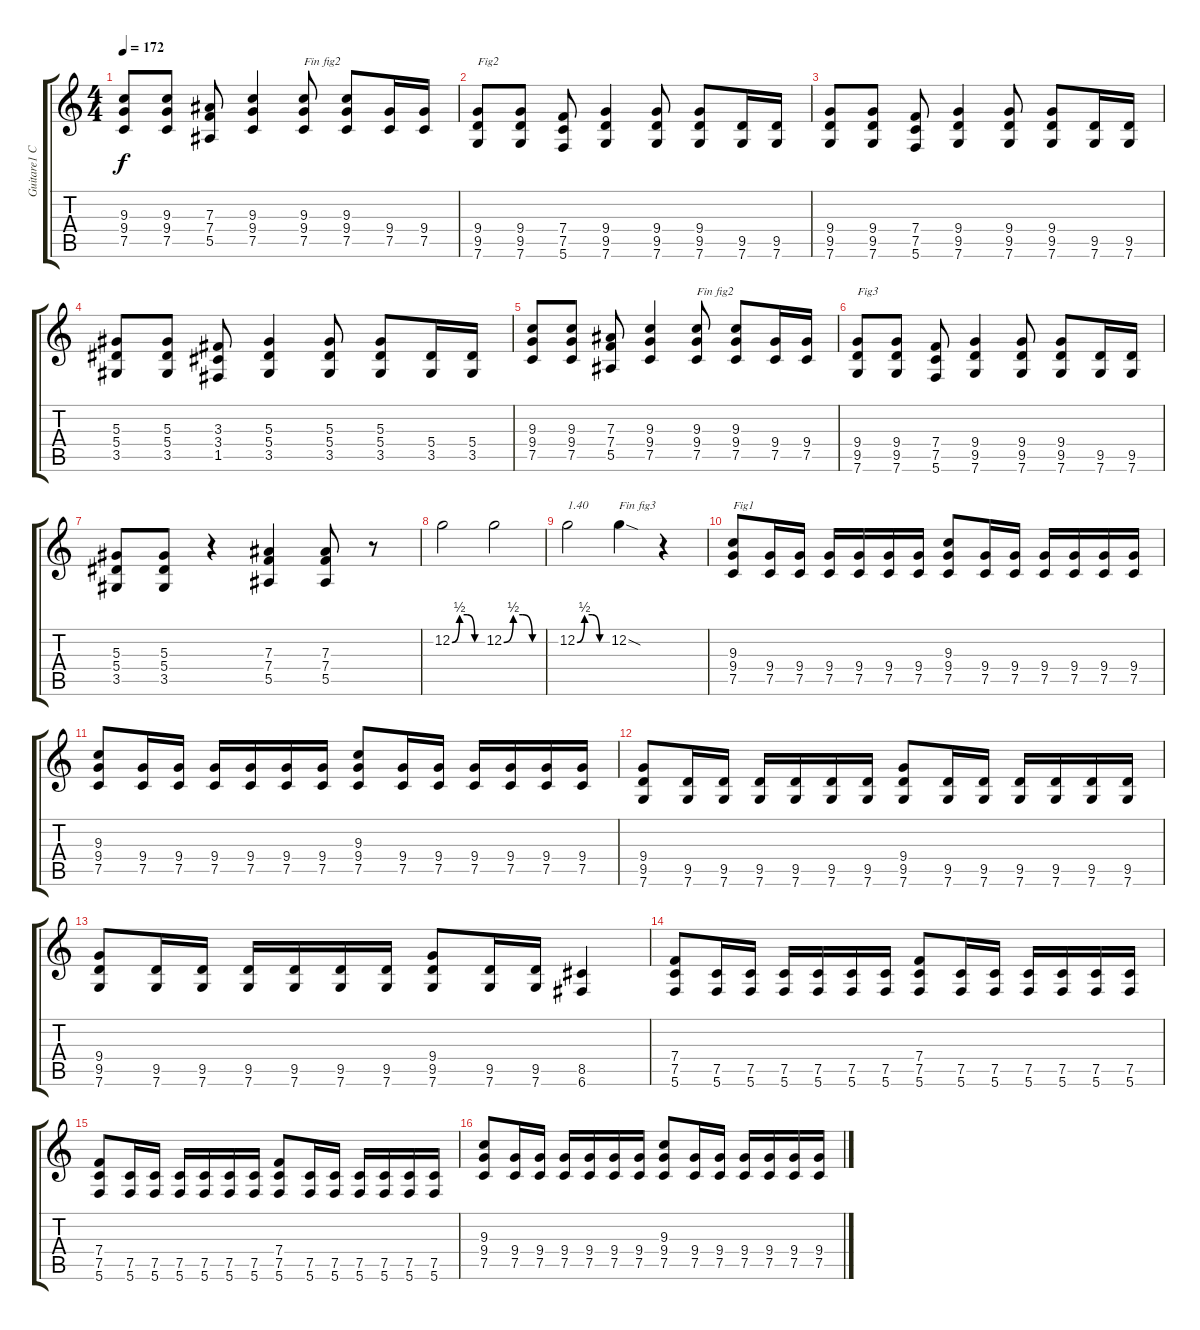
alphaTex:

\track ("Guitare1 C" "Guitare1 C") {instrument distortionguitar}
\staff {score tabs}
\tuning (C4 G3 Eb3 Bb2 F2 C2) {hide}
\ts (4 4)
\tempo 172
\clef g2
\ks c
(9.3 9.4 7.5).8{dy f} (9.3 9.4 7.5).8 (7.3 7.4 5.5).8 (9.3 9.4 7.5).4 (9.3 9.4 7.5).8{txt "Fin fig2"} (9.3 9.4 7.5).8 (9.4 7.5).16 (9.4 7.5).16 |
(9.4 9.5 7.6).8{txt "Fig2"} (9.4 9.5 7.6).8 (7.4 7.5 5.6).8 (9.4 9.5 7.6).4 (9.4 9.5 7.6).8 (9.4 9.5 7.6).8 (9.5 7.6).16 (9.5 7.6).16 |
(9.4 9.5 7.6).8 (9.4 9.5 7.6).8 (7.4 7.5 5.6).8 (9.4 9.5 7.6).4 (9.4 9.5 7.6).8 (9.4 9.5 7.6).8 (9.5 7.6).16 (9.5 7.6).16 |
(5.3 5.4 3.5).8 (5.3 5.4 3.5).8 (3.3 3.4 1.5).8 (5.3 5.4 3.5).4 (5.3 5.4 3.5).8 (5.3 5.4 3.5).8 (5.4 3.5).16 (5.4 3.5).16 |
(9.3 9.4 7.5).8 (9.3 9.4 7.5).8 (7.3 7.4 5.5).8 (9.3 9.4 7.5).4 (9.3 9.4 7.5).8{txt "Fin fig2"} (9.3 9.4 7.5).8 (9.4 7.5).16 (9.4 7.5).16 |
(9.4 9.5 7.6).8{txt "Fig3"} (9.4 9.5 7.6).8 (7.4 7.5 5.6).8 (9.4 9.5 7.6).4 (9.4 9.5 7.6).8 (9.4 9.5 7.6).8 (9.5 7.6).16 (9.5 7.6).16 |
(5.3 5.4 3.5).8 (5.3 5.4 3.5).8 r.4 (7.3 7.4 5.5).4 (7.3 7.4 5.5).8 r.8 |
12.2{be (custom 0 0 15 2 30 2 45 0 60 0)}.2 12.2{be (custom 0 0 15 2 30 2 45 0 60 0)}.2 |
12.2{be (custom 0 0 15 2 30 2 45 0 60 0)}.2{txt "1.40"} 12.2{sod}.4{txt "Fin fig3"} r.4 |
(9.3 9.4 7.5).8{txt "Fig1"} (9.4 7.5).16 (9.4 7.5).16 (9.4 7.5).16 (9.4 7.5).16 (9.4 7.5).16 (9.4 7.5).16 (9.3 9.4 7.5).8 (9.4 7.5).16 (9.4 7.5).16 (9.4 7.5).16 (9.4 7.5).16 (9.4 7.5).16 (9.4 7.5).16 |
(9.3 9.4 7.5).8 (9.4 7.5).16 (9.4 7.5).16 (9.4 7.5).16 (9.4 7.5).16 (9.4 7.5).16 (9.4 7.5).16 (9.3 9.4 7.5).8 (9.4 7.5).16 (9.4 7.5).16 (9.4 7.5).16 (9.4 7.5).16 (9.4 7.5).16 (9.4 7.5).16 |
(9.4 9.5 7.6).8 (9.5 7.6).16 (9.5 7.6).16 (9.5 7.6).16 (9.5 7.6).16 (9.5 7.6).16 (9.5 7.6).16 (9.4 9.5 7.6).8 (9.5 7.6).16 (9.5 7.6).16 (9.5 7.6).16 (9.5 7.6).16 (9.5 7.6).16 (9.5 7.6).16 |
(9.4 9.5 7.6).8 (9.5 7.6).16 (9.5 7.6).16 (9.5 7.6).16 (9.5 7.6).16 (9.5 7.6).16 (9.5 7.6).16 (9.4 9.5 7.6).8 (9.5 7.6).16 (9.5 7.6).16 (8.5 6.6).4 |
(7.4 7.5 5.6).8 (7.5 5.6).16 (7.5 5.6).16 (7.5 5.6).16 (7.5 5.6).16 (7.5 5.6).16 (7.5 5.6).16 (7.4 7.5 5.6).8 (7.5 5.6).16 (7.5 5.6).16 (7.5 5.6).16 (7.5 5.6).16 (7.5 5.6).16 (7.5 5.6).16 |
(7.4 7.5 5.6).8 (7.5 5.6).16 (7.5 5.6).16 (7.5 5.6).16 (7.5 5.6).16 (7.5 5.6).16 (7.5 5.6).16 (7.4 7.5 5.6).8 (7.5 5.6).16 (7.5 5.6).16 (7.5 5.6).16 (7.5 5.6).16 (7.5 5.6).16 (7.5 5.6).16 |
(9.3 9.4 7.5).8 (9.4 7.5).16 (9.4 7.5).16 (9.4 7.5).16 (9.4 7.5).16 (9.4 7.5).16 (9.4 7.5).16 (9.3 9.4 7.5).8 (9.4 7.5).16 (9.4 7.5).16 (9.4 7.5).16 (9.4 7.5).16 (9.4 7.5).16 (9.4 7.5).16
